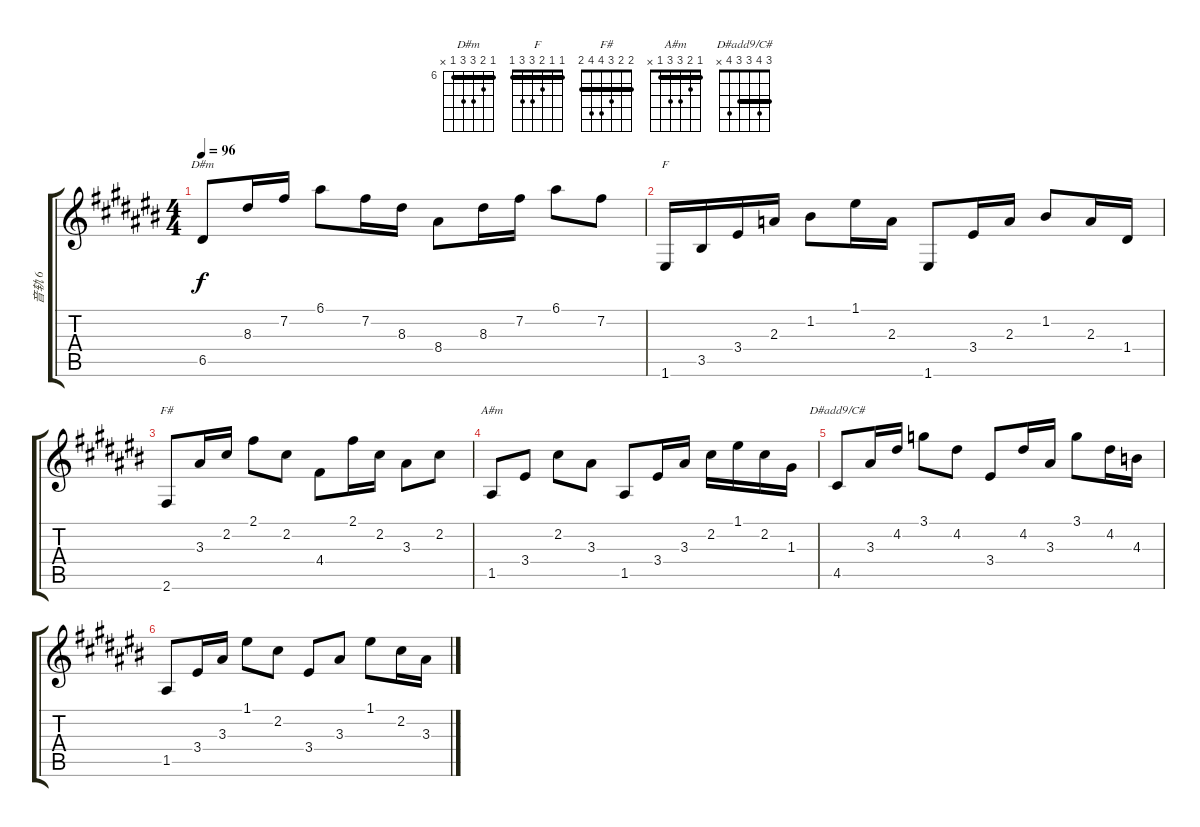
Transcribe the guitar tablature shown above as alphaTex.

\track ("音轨 6" "音轨 6") {instrument acousticguitarsteel}
\staff {score tabs}
\tuning (E4 B3 G3 D3 A2 E2) {hide}
\chord ("D#m" 6 7 8 8 6 x) {firstfret 6 barre 6}
\chord ("F" 1 1 2 3 3 1) {barre 1}
\chord ("F#" 2 2 3 4 4 2) {barre 2}
\chord ("A#m" 1 2 3 3 1 x) {barre 1}
\chord ("D#add9/C#" 3 4 3 3 4 x) {barre 3}
\ts (4 4)
\tempo 96
\clef g2
\ks c#
6.5.8{ch "D#m" dy f} 8.3.16 7.2.16 6.1.8 7.2.16 8.3.16 8.4.8 8.3.16 7.2.16 6.1.8 7.2.8 |
1.6.16{ch "F"} 3.5.16 3.4.16 2.3.16 1.2.8 1.1.16 2.3.16 1.6.8 3.4.16 2.3.16 1.2.8 2.3.16 1.4.16 |
2.6.8{ch "F#"} 3.3.16 2.2.16 2.1.8 2.2.8 4.4.8 2.1.16 2.2.16 3.3.8 2.2.8 |
1.5.8{ch "A#m"} 3.4.8 2.2.8 3.3.8 1.5.8 3.4.16 3.3.16 2.2.16 1.1.16 2.2.16 1.3.16 |
4.5.8{ch "D#add9/C#"} 3.3.16 4.2.16 3.1.8 4.2.8 3.4.8 4.2.16 3.3.16 3.1.8 4.2.16 4.3.16 |
1.5.8 3.4.16 3.3.16 1.1.8 2.2.8 3.4.8 3.3.8 1.1.8 2.2.16 3.3.16
